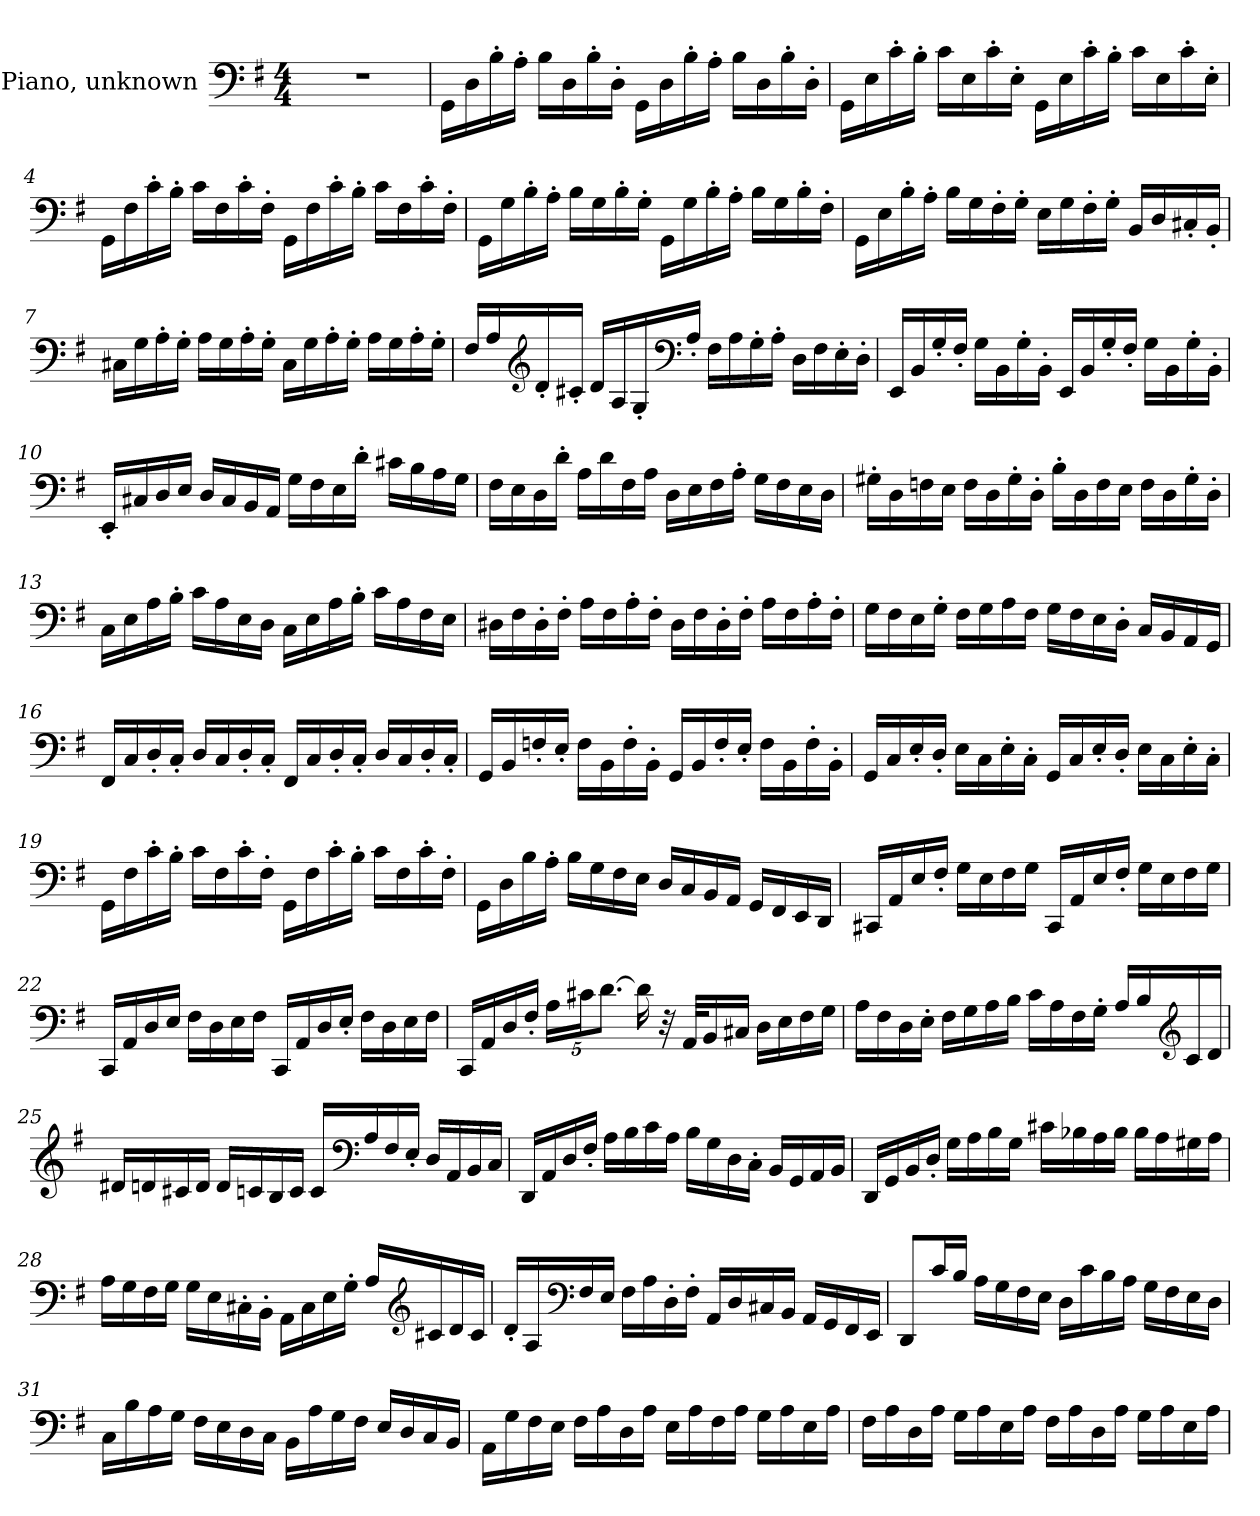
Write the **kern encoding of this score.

**kern
*part1
*staff1
*I"Piano, unknown
*I'Pno.
*clefF4
*k[f#]
*M4/4
*MM120
=1
1r
=2
16GG\LL
16D\
16B'\
16A'\JJ
16B\LL
16D\
16B'\
16D'\JJ
16GG\LL
16D\
16B'\
16A'\JJ
16B\LL
16D\
16B'\
16D'\JJ
=3
16GG\LL
16E\
16c'\
16B'\JJ
16c\LL
16E\
16c'\
16E'\JJ
16GG\LL
16E\
16c'\
16B'\JJ
16c\LL
16E\
16c'\
16E'\JJ
!!LO:LB:g=z
=4
16GG\LL
16F#\
16c'\
16B'\JJ
16c\LL
16F#\
16c'\
16F#'\JJ
16GG\LL
16F#\
16c'\
16B'\JJ
16c\LL
16F#\
16c'\
16F#'\JJ
=5
16GG\LL
16G\
16B'\
16A'\JJ
16B\LL
16G\
16B'\
16G'\JJ
16GG\LL
16G\
16B'\
16A'\JJ
16B\LL
16G\
16B'\
16F#'\JJ
!!LO:LB:g=z
=6
16GG\LL
16E\
16B'\
16A'\JJ
16B\LL
16G\
16F#'\
16G'\JJ
16E\LL
16G\
16F#'\
16G'\JJ
16BB/LL
16D/
16C#X'/
16BB'/JJ
=7
16C#X\LL
16G\
16A'\
16G'\JJ
16A\LL
16G\
16A'\
16G'\JJ
16C#\LL
16G\
16A'\
16G'\JJ
16A\LL
16G\
16A'\
16G'\JJ
!!LO:LB:g=z
=8
16F#/LL
16A/
*clefG2
16d'/
16c#X'/JJ
16d/LL
16A/
16G'/
*clefF4
16A'/JJ
16F#\LL
16A\
16G'\
16A'\JJ
16D\LL
16F#\
16E'\
16D'\JJ
=9
16EE/LL
16BB/
16G'/
16F#'/JJ
16G\LL
16BB\
16G'\
16BB'\JJ
16EE/LL
16BB/
16G'/
16F#'/JJ
16G\LL
16BB\
16G'\
16BB'\JJ
!!LO:LB:g=z
=10
16EE'/LL
16C#X/
16D/
16E/JJ
16D/LL
16C#/
16BB/
16AA/JJ
16G\LL
16F#\
16E\
16d'\JJ
16c#X\LL
16B\
16A\
16G\JJ
=11
16F#\LL
16E\
16D\
16d'\JJ
16A\LL
16d\
16F#\
16A\JJ
16D\LL
16E\
16F#\
16A'\JJ
16G\LL
16F#\
16E\
16D\JJ
!!LO:LB:g=z
=12
16G#X'\LL
16D\
16Fn\
16E\JJ
16F\LL
16D\
16G#'\
16D'\JJ
16B'\LL
16D\
16F\
16E\JJ
16F\LL
16D\
16G#'\
16D'\JJ
=13
16C\LL
16E\
16A\
16B'\JJ
16c\LL
16A\
16E\
16D\JJ
16C\LL
16E\
16A\
16B'\JJ
16c\LL
16A\
16F#\
16E\JJ
!!LO:LB:g=z
=14
16D#X\LL
16F#\
16D#'\
16F#'\JJ
16A\LL
16F#\
16A'\
16F#'\JJ
16D#\LL
16F#\
16D#'\
16F#'\JJ
16A\LL
16F#\
16A'\
16F#'\JJ
=15
16G\LL
16F#\
16E\
16G'\JJ
16F#\LL
16G\
16A\
16F#\JJ
16G\LL
16F#\
16E\
16D'\JJ
16C/LL
16BB/
16AA/
16GG/JJ
!!LO:LB:g=z
=16
16FF#/LL
16C/
16D'/
16C'/JJ
16D/LL
16C/
16D'/
16C'/JJ
16FF#/LL
16C/
16D'/
16C'/JJ
16D/LL
16C/
16D'/
16C'/JJ
=17
16GG/LL
16BB/
16Fn'/
16E'/JJ
16F\LL
16BB\
16F'\
16BB'\JJ
16GG/LL
16BB/
16F'/
16E'/JJ
16F\LL
16BB\
16F'\
16BB'\JJ
!!LO:LB:g=z
=18
16GG/LL
16C/
16E'/
16D'/JJ
16E\LL
16C\
16E'\
16C'\JJ
16GG/LL
16C/
16E'/
16D'/JJ
16E\LL
16C\
16E'\
16C'\JJ
=19
16GG\LL
16F#\
16c'\
16B'\JJ
16c\LL
16F#\
16c'\
16F#'\JJ
16GG\LL
16F#\
16c'\
16B'\JJ
16c\LL
16F#\
16c'\
16F#'\JJ
=20
16GG\LL
16D\
16B\
16A'\JJ
16B\LL
16G\
16F#\
16E\JJ
16D/LL
16C/
16BB/
16AA/JJ
16GG/LL
16FF#/
16EE/
16DD/JJ
!!LO:LB:g=z
=21
16CC#X/LL
16AA/
16E/
16F#'/JJ
16G\LL
16E\
16F#\
16G\JJ
16CC#/LL
16AA/
16E/
16F#'/JJ
16G\LL
16E\
16F#\
16G\JJ
=22
16CC/LL
16AA/
16D/
16E/JJ
16F#\LL
16D\
16E\
16F#\JJ
16CC/LL
16AA/
16D/
16E'/JJ
16F#\LL
16D\
16E\
16F#\JJ
!!LO:LB:g=z
=23
16CC/LL
16AA/
16D/
16F#'/JJ
*Xbrackettup
20A\LL
20c#X\J
[10.d\J
16d\]
32r
32AA/KLL
16BB/
16C#X/JJ
16D\LL
16E\
16F#\
16G\JJ
=24
16A\LL
16F#\
16D\
16E'\JJ
16F#\LL
16G\
16A\
16B\JJ
16c\LL
16A\
16F#\
16G'\JJ
16A/LL
16B/
*clefG2
16c/
16d/JJ
!!LO:PB:g=z
=25
16d#X/LL
16dn/
16c#X/
16d/JJ
16d/LL
16cn/
16B/
16c/JJ
16c/LL
*clefF4
16A/
16F#/
16E'/JJ
16D/LL
16AA/
16BB/
16C/JJ
=26
16DD/LL
16AA/
16D/
16F#'/JJ
16A\LL
16B\
16c\
16A\JJ
16B\LL
16G\
16D\
16C'\JJ
16BB/LL
16GG/
16AA/
16BB/JJ
!!LO:LB:g=z
=27
16DD/LL
16GG/
16BB/
16D'/JJ
16G\LL
16A\
16B\
16G\JJ
16c#X\LL
16B-X\
16A\
16B-\JJ
16B-\LL
16A\
16G#X\
16A\JJ
=28
16A\LL
16G\
16F#\
16G\JJ
16G\LL
16E\
16C#X'\
16BB'\JJ
16AA\LL
16C#\
16E\
16G'\JJ
16A/LL
*clefG2
16c#X/
16d/
16c#/JJ
!!LO:LB:g=z
=29
16d'/LL
16A/
*clefF4
16F#/
16E/JJ
16F#\LL
16A\
16D'\
16F#'\JJ
16AA/LL
16D/
16C#X/
16BB/JJ
16AA/LL
16GG/
16FF#/
16EE/JJ
=30
8DD/L
16c/L
16B/JJ
16A\LL
16G\
16F#\
16E\JJ
16D\LL
16c\
16B\
16A\JJ
16G\LL
16F#\
16E\
16D\JJ
!!LO:LB:g=z
=31
16C\LL
16B\
16A\
16G\JJ
16F#\LL
16E\
16D\
16C\JJ
16BB\LL
16A\
16G\
16F#\JJ
16E/LL
16D/
16C/
16BB/JJ
=32
16AA\LL
16G\
16F#\
16E\JJ
16F#\LL
16A\
16D\
16A\JJ
16E\LL
16A\
16F#\
16A\JJ
16G\LL
16A\
16E\
16A\JJ
=33
16F#\LL
16A\
16D\
16A\JJ
16G\LL
16A\
16E\
16A\JJ
16F#\LL
16A\
16D\
16A\JJ
16G\LL
16A\
16E\
16A\JJ
=
*-
